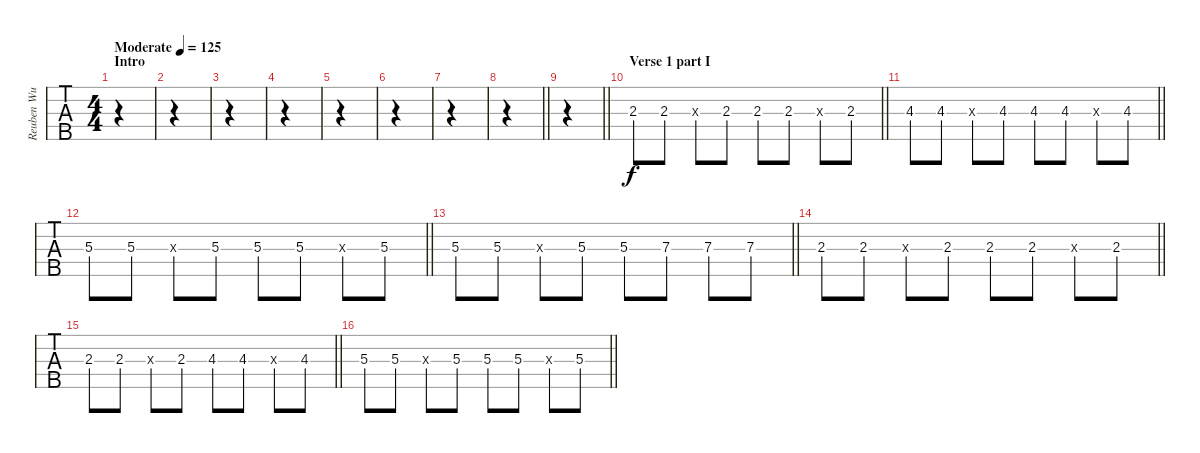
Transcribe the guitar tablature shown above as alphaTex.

\track ("Reuben Wu" "Reuben Wu") {instrument electricbassfinger}
\staff {tabs}
\tuning (G2 D2 A1 E1 B0) {hide}
\ts (4 4)
\section ("" "Intro")
\tempo (125 "Moderate")
\clef f4
\ks c
|
|
|
|
|
|
|
\barLineRight lightlight
|
\barLineRight lightlight
|
\section ("" "Verse 1 part I")
\barLineRight lightlight
2.3.8 2.3.8 2.3{x}.8 2.3.8 2.3.8 2.3.8 2.3{x}.8 2.3.8 |
\barLineRight lightlight
4.3.8 4.3.8 2.3{x}.8 4.3.8 4.3.8 4.3.8 2.3{x}.8 4.3.8 |
\barLineRight lightlight
5.3.8 5.3.8 5.3{x}.8 5.3.8 5.3.8 5.3.8 5.3{x}.8 5.3.8 |
\barLineRight lightlight
5.3.8 5.3.8 5.3{x}.8 5.3.8 5.3.8 7.3.8 7.3.8 7.3.8 |
\barLineRight lightlight
2.3.8 2.3.8 2.3{x}.8 2.3.8 2.3.8 2.3.8 2.3{x}.8 2.3.8 |
\barLineRight lightlight
2.3.8 2.3.8 2.3{x}.8 2.3.8 4.3.8 4.3.8 2.3{x}.8 4.3.8 |
\barLineRight lightlight
5.3.8 5.3.8 5.3{x}.8 5.3.8 5.3.8 5.3.8 5.3{x}.8 5.3.8
